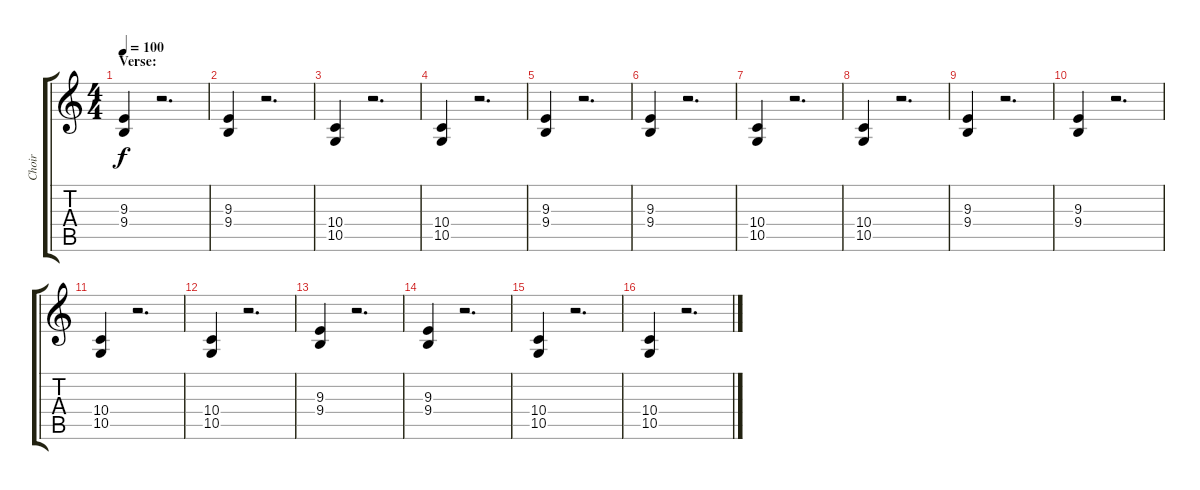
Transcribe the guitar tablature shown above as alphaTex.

\track ("Choir" "Choir") {instrument choiraahs}
\staff {score tabs}
\tuning (E4 B3 G3 D3 A2 E2) {hide}
\ts (4 4)
\section ("" "Verse:")
\tempo 100
\clef g2
\ks c
(9.3 9.4).4{dy f} r.2{d} |
(9.3 9.4).4 r.2{d} |
(10.4 10.5).4 r.2{d} |
(10.4 10.5).4 r.2{d} |
(9.3 9.4).4 r.2{d} |
(9.3 9.4).4 r.2{d} |
(10.4 10.5).4 r.2{d} |
(10.4 10.5).4 r.2{d} |
(9.3 9.4).4 r.2{d} |
(9.3 9.4).4 r.2{d} |
(10.4 10.5).4 r.2{d} |
(10.4 10.5).4 r.2{d} |
(9.3 9.4).4 r.2{d} |
(9.3 9.4).4 r.2{d} |
(10.4 10.5).4 r.2{d} |
(10.4 10.5).4 r.2{d}
